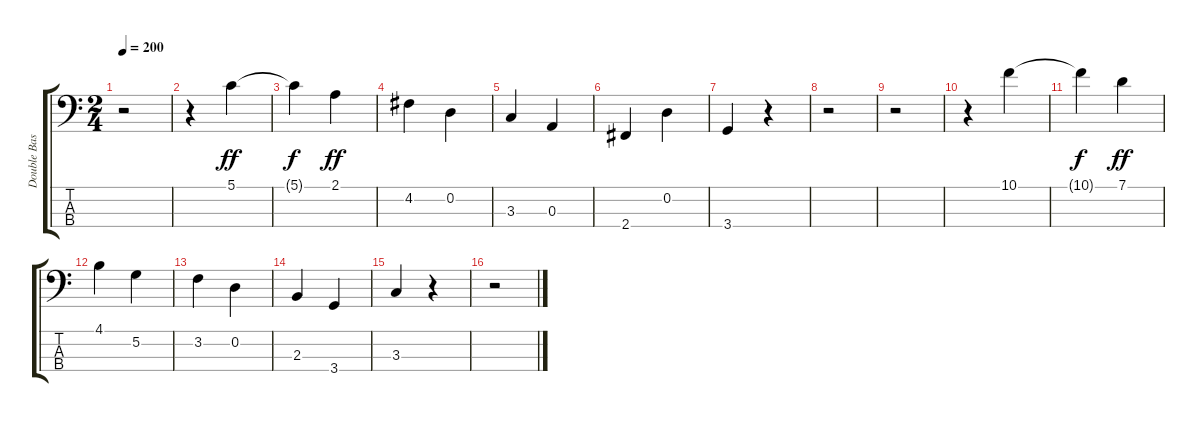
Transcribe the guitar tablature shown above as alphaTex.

\track ("Double Bass" "Double Bas") {instrument contrabass}
\staff {score tabs}
\tuning (G2 D2 A1 E1) {hide}
\ts (2 4)
\tempo 200
\clef f4
\ks c
r.2{dy ff} |
r.4 5.1.4 |
5.1{t}.4{dy f} 2.1.4{dy ff} |
4.2.4 0.2.4 |
3.3.4 0.3.4 |
2.4.4 0.2.4 |
3.4.4 r.4 |
r.2 |
r.2 |
r.4 10.1.4 |
10.1{t}.4{dy f} 7.1.4{dy ff} |
4.1.4 5.2.4 |
3.2.4 0.2.4 |
2.3.4 3.4.4 |
3.3.4 r.4 |
r.2
